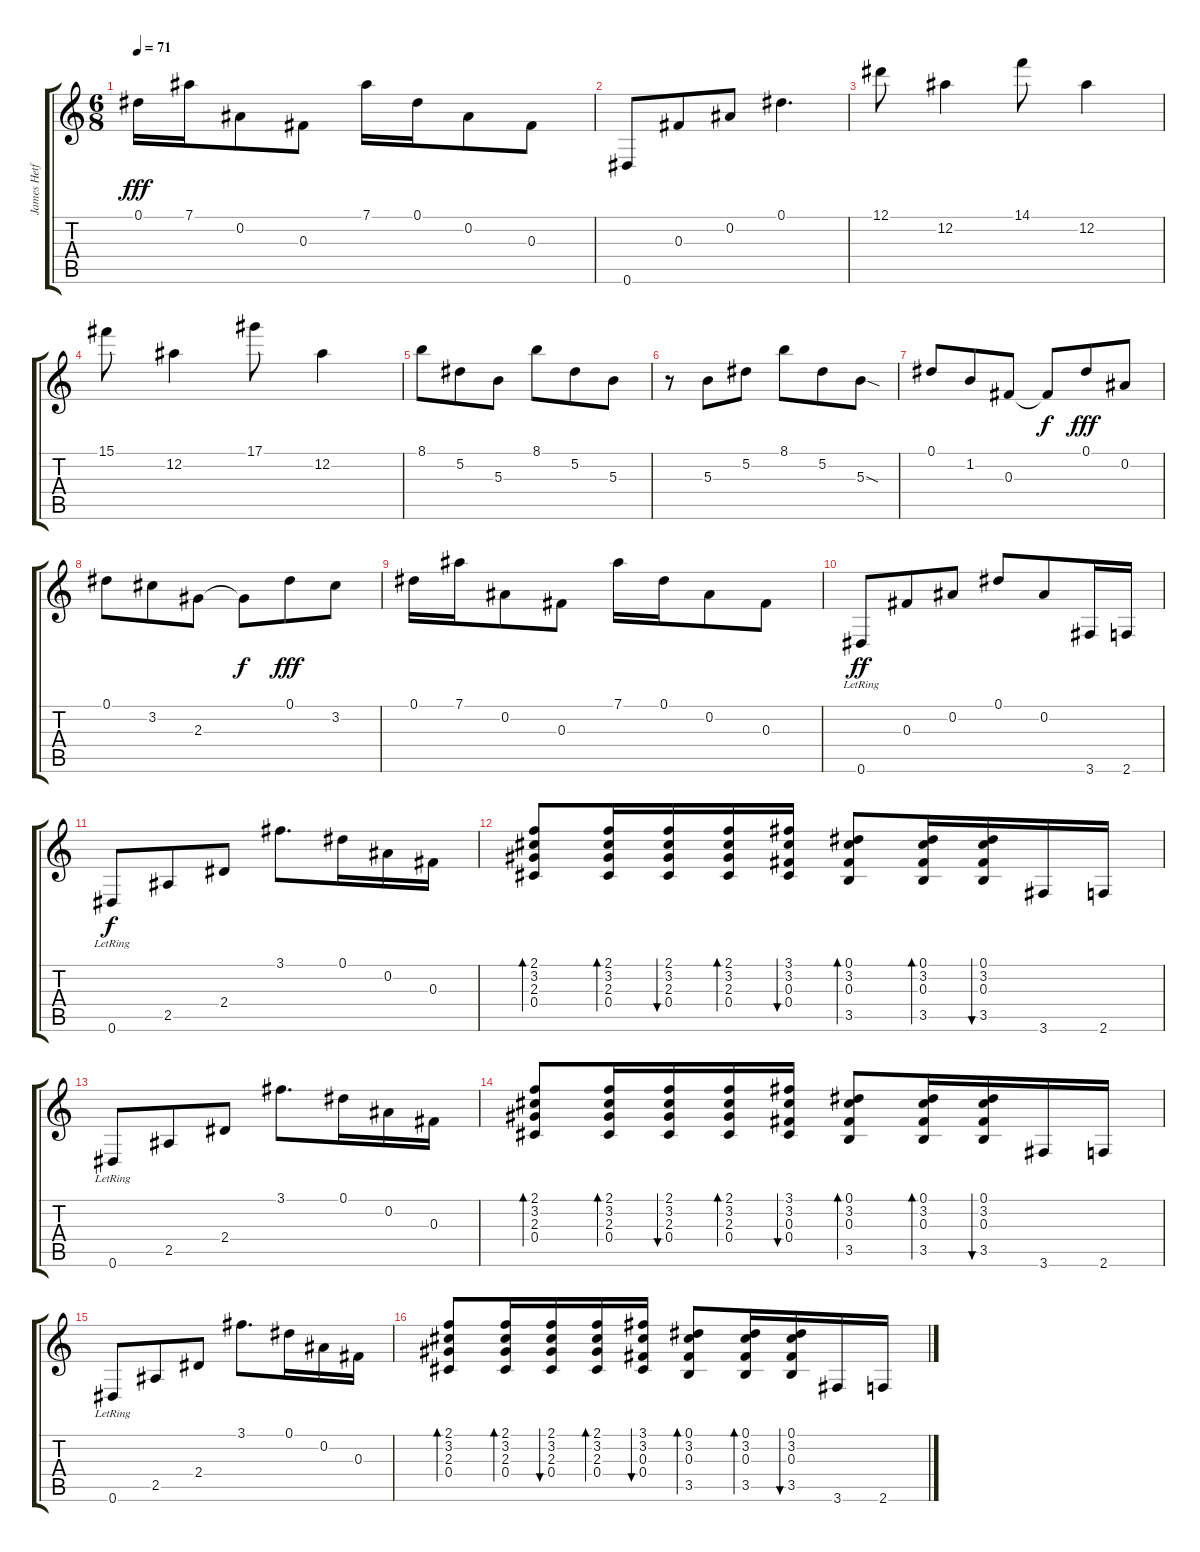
\track ("James Hetfield" "James Hetf") {instrument acousticguitarsteel}
\staff {score tabs}
\tuning (Eb4 Bb3 Gb3 Db3 Ab2 Eb2) {hide}
\ts (6 8)
\tempo 71
\clef g2
\ks c
0.1.16{dy fff} 7.1.16 0.2.8 0.3.8 7.1.16 0.1.16 0.2.8 0.3.8 |
0.6.8 0.3.8 0.2.8 0.1.4{d} |
12.1.8 12.2.4 14.1.8 12.2.4 |
15.1.8 12.2.4 17.1.8 12.2.4 |
8.1.8 5.2.8 5.3.8 8.1.8 5.2.8 5.3.8 |
r.8 5.3.8 5.2.8 8.1.8 5.2.8 5.3{sod}.8 |
0.1.8 1.2.8 0.3.8 0.3{t}.8{dy f} 0.1.8{dy fff} 0.2.8 |
0.1.8 3.2.8 2.3.8 2.3{t}.8{dy f} 0.1.8{dy fff} 3.2.8 |
0.1.16 7.1.16 0.2.8 0.3.8 7.1.16 0.1.16 0.2.8 0.3.8 |
0.6{lr}.8{dy ff} 0.3.8 0.2.8 0.1.8 0.2.8 3.6.16 2.6.16 |
0.6{lr}.8{dy f} 2.5.8 2.4.8 3.1.8{d} 0.1.16 0.2.16 0.3.16 |
(2.1 3.2 2.3 0.4).8{bd 60} (2.1 3.2 2.3 0.4).16{bd 60} (2.1 3.2 2.3 0.4).16{bu 60} (2.1 3.2 2.3 0.4).16{bd 60} (3.1 3.2 0.3 0.4).16{bu 60} (0.1 3.2 0.3 3.5).8{bd 60} (0.1 3.2 0.3 3.5).16{bd 60} (0.1 3.2 0.3 3.5).16{bu 60} 3.6.16 2.6.16 |
0.6{lr}.8 2.5.8 2.4.8 3.1.8{d} 0.1.16 0.2.16 0.3.16 |
(2.1 3.2 2.3 0.4).8{bd 60} (2.1 3.2 2.3 0.4).16{bd 60} (2.1 3.2 2.3 0.4).16{bu 60} (2.1 3.2 2.3 0.4).16{bd 60} (3.1 3.2 0.3 0.4).16{bu 60} (0.1 3.2 0.3 3.5).8{bd 60} (0.1 3.2 0.3 3.5).16{bd 60} (0.1 3.2 0.3 3.5).16{bu 60} 3.6.16 2.6.16 |
0.6{lr}.8 2.5.8 2.4.8 3.1.8{d} 0.1.16 0.2.16 0.3.16 |
(2.1 3.2 2.3 0.4).8{bd 60} (2.1 3.2 2.3 0.4).16{bd 60} (2.1 3.2 2.3 0.4).16{bu 60} (2.1 3.2 2.3 0.4).16{bd 60} (3.1 3.2 0.3 0.4).16{bu 60} (0.1 3.2 0.3 3.5).8{bd 60} (0.1 3.2 0.3 3.5).16{bd 60} (0.1 3.2 0.3 3.5).16{bu 60} 3.6.16 2.6.16
